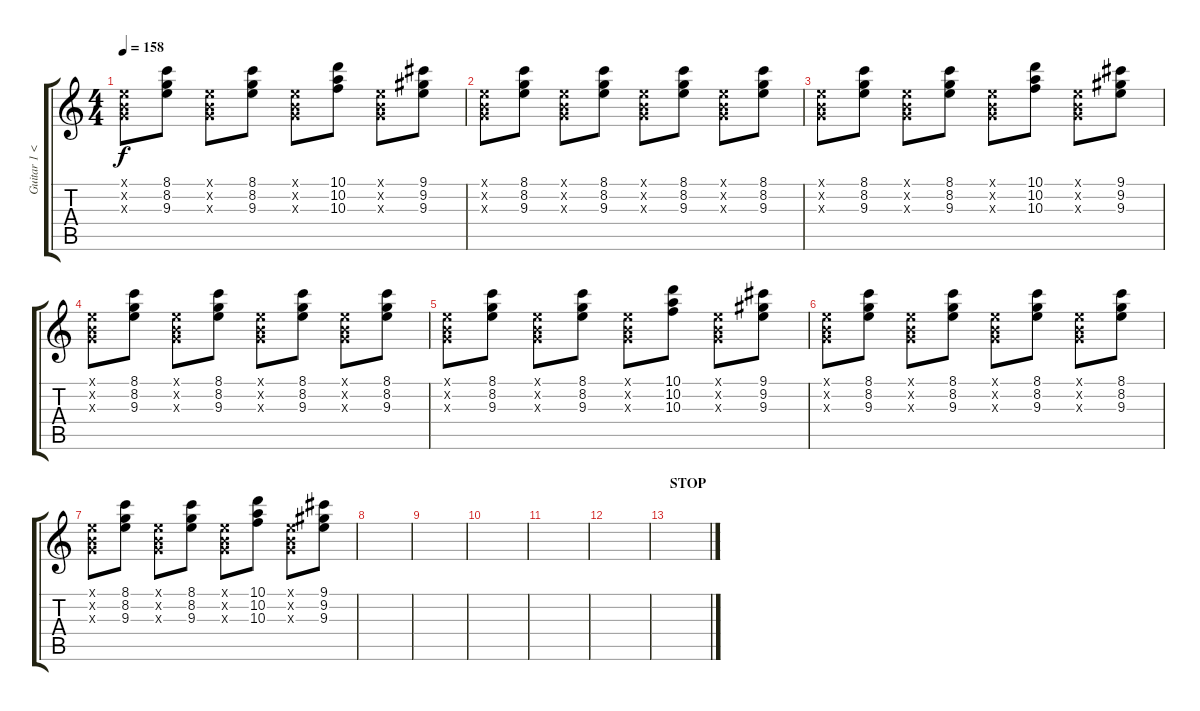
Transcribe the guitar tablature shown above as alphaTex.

\track ("Guitar 1 <clean>" "Guitar 1 <") {instrument electricguitarjazz}
\staff {score tabs}
\tuning (E4 B3 G3 D3 A2 E2) {hide}
\ts (4 4)
\tempo 158
\clef g2
\ks c
(0.1{x} 0.2{x} 0.3{x}).8{dy f} (8.1 8.2 9.3).8 (0.1{x} 0.2{x} 0.3{x}).8 (8.1 8.2 9.3).8 (0.1{x} 0.2{x} 0.3{x}).8 (10.1 10.2 10.3).8 (0.1{x} 0.2{x} 0.3{x}).8 (9.1 9.2 9.3).8 |
(0.1{x} 0.2{x} 0.3{x}).8 (8.1 8.2 9.3).8 (0.1{x} 0.2{x} 0.3{x}).8 (8.1 8.2 9.3).8 (0.1{x} 0.2{x} 0.3{x}).8 (8.1 8.2 9.3).8 (0.1{x} 0.2{x} 0.3{x}).8 (8.1 8.2 9.3).8 |
(0.1{x} 0.2{x} 0.3{x}).8 (8.1 8.2 9.3).8 (0.1{x} 0.2{x} 0.3{x}).8 (8.1 8.2 9.3).8 (0.1{x} 0.2{x} 0.3{x}).8 (10.1 10.2 10.3).8 (0.1{x} 0.2{x} 0.3{x}).8 (9.1 9.2 9.3).8 |
(0.1{x} 0.2{x} 0.3{x}).8 (8.1 8.2 9.3).8 (0.1{x} 0.2{x} 0.3{x}).8 (8.1 8.2 9.3).8 (0.1{x} 0.2{x} 0.3{x}).8 (8.1 8.2 9.3).8 (0.1{x} 0.2{x} 0.3{x}).8 (8.1 8.2 9.3).8 |
(0.1{x} 0.2{x} 0.3{x}).8 (8.1 8.2 9.3).8 (0.1{x} 0.2{x} 0.3{x}).8 (8.1 8.2 9.3).8 (0.1{x} 0.2{x} 0.3{x}).8 (10.1 10.2 10.3).8 (0.1{x} 0.2{x} 0.3{x}).8 (9.1 9.2 9.3).8 |
(0.1{x} 0.2{x} 0.3{x}).8 (8.1 8.2 9.3).8 (0.1{x} 0.2{x} 0.3{x}).8 (8.1 8.2 9.3).8 (0.1{x} 0.2{x} 0.3{x}).8 (8.1 8.2 9.3).8 (0.1{x} 0.2{x} 0.3{x}).8 (8.1 8.2 9.3).8 |
(0.1{x} 0.2{x} 0.3{x}).8 (8.1 8.2 9.3).8 (0.1{x} 0.2{x} 0.3{x}).8 (8.1 8.2 9.3).8 (0.1{x} 0.2{x} 0.3{x}).8 (10.1 10.2 10.3).8 (0.1{x} 0.2{x} 0.3{x}).8 (9.1 9.2 9.3).8 |
|
|
|
|
|
\section ("" "STOP")
